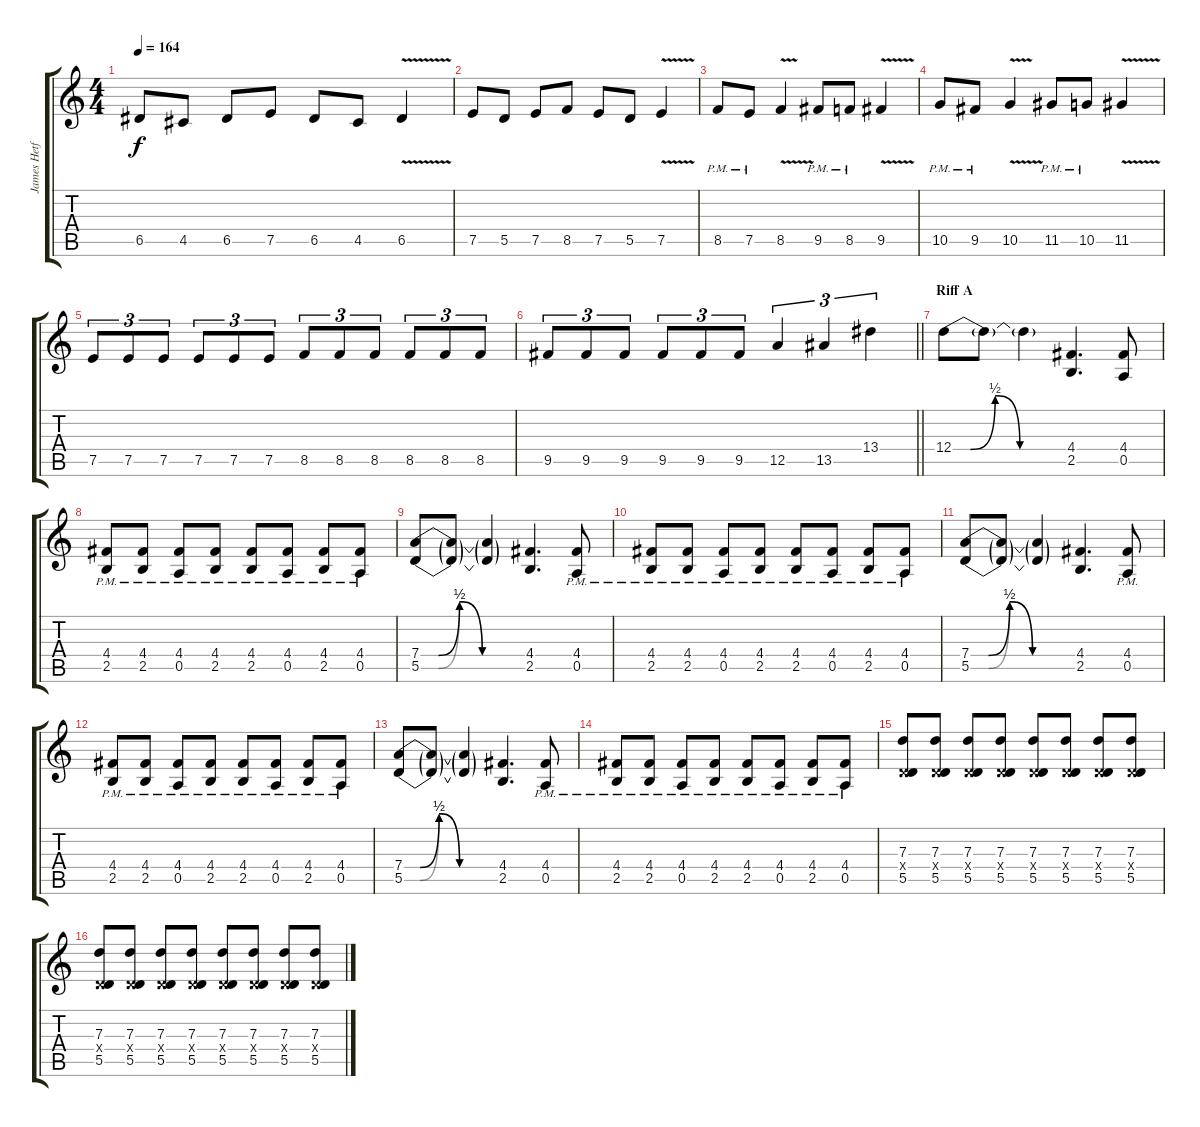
\track ("James Hetfield" "James Hetf") {instrument distortionguitar}
\staff {score tabs}
\tuning (E4 B3 G3 D3 A2 E2) {hide}
\ts (4 4)
\tempo 164
\clef g2
\ks c
6.5.8{dy f} 4.5.8 6.5.8 7.5.8 6.5.8 4.5.8 6.5{v}.4 |
7.5.8 5.5.8 7.5.8 8.5.8 7.5.8 5.5.8 7.5{v}.4 |
8.5{pm}.8 7.5{pm}.8 8.5{v}.4 9.5{pm}.8 8.5{pm}.8 9.5{v}.4 |
10.5{pm}.8 9.5{pm}.8 10.5{v}.4 11.5{pm}.8 10.5{pm}.8 11.5{v}.4 |
7.5.8{tu (3 2)} 7.5.8{tu (3 2)} 7.5.8{tu (3 2)} 7.5.8{tu (3 2)} 7.5.8{tu (3 2)} 7.5.8{tu (3 2)} 8.5.8{tu (3 2)} 8.5.8{tu (3 2)} 8.5.8{tu (3 2)} 8.5.8{tu (3 2)} 8.5.8{tu (3 2)} 8.5.8{tu (3 2)} |
\barLineRight lightlight
9.5.8{tu (3 2)} 9.5.8{tu (3 2)} 9.5.8{tu (3 2)} 9.5.8{tu (3 2)} 9.5.8{tu (3 2)} 9.5.8{tu (3 2)} 12.5.4{tu (3 2)} 13.5.4{tu (3 2)} 13.4.4{tu (3 2)} |
\section ("" "Riff A")
12.4{be (custom 0 0 9 0 22 2 35 0 60 0)}.8 12.4{t}.8 12.4{t}.4 (4.4 2.5).4{d} (4.4 0.5).8 |
(4.4{pm} 2.5{pm}).8 (4.4{pm} 2.5{pm}).8 (4.4{pm} 0.5{pm}).8 (4.4{pm} 2.5{pm}).8 (4.4{pm} 2.5{pm}).8 (4.4{pm} 0.5{pm}).8 (4.4{pm} 2.5{pm}).8 (4.4{pm} 0.5{pm}).8 |
(7.4{be (custom 0 0 10 0 22 2 35 0 45 0 60 0)} 5.5{be (custom 0 0 10 0 22 2 35 0 60 0)}).8 (7.4{t} 5.5{t}).8 (7.4{t} 5.5{t}).4 (4.4 2.5).4{d} (4.4{pm} 0.5{pm}).8 |
(4.4{pm} 2.5{pm}).8 (4.4{pm} 2.5{pm}).8 (4.4{pm} 0.5{pm}).8 (4.4{pm} 2.5{pm}).8 (4.4{pm} 2.5{pm}).8 (4.4{pm} 0.5{pm}).8 (4.4{pm} 2.5{pm}).8 (4.4{pm} 0.5{pm}).8 |
(7.4{be (custom 0 0 10 0 22 2 35 0 45 0 60 0)} 5.5{be (custom 0 0 10 0 22 2 35 0 60 0)}).8 (7.4{t} 5.5{t}).8 (7.4{t} 5.5{t}).4 (4.4 2.5).4{d} (4.4{pm} 0.5{pm}).8 |
(4.4{pm} 2.5{pm}).8 (4.4{pm} 2.5{pm}).8 (4.4{pm} 0.5{pm}).8 (4.4{pm} 2.5{pm}).8 (4.4{pm} 2.5{pm}).8 (4.4{pm} 0.5{pm}).8 (4.4{pm} 2.5{pm}).8 (4.4{pm} 0.5{pm}).8 |
(7.4{be (custom 0 0 10 0 22 2 35 0 45 0 60 0)} 5.5{be (custom 0 0 10 0 22 2 35 0 60 0)}).8 (7.4{t} 5.5{t}).8 (7.4{t} 5.5{t}).4 (4.4 2.5).4{d} (4.4{pm} 0.5{pm}).8 |
(4.4{pm} 2.5{pm}).8 (4.4{pm} 2.5{pm}).8 (4.4{pm} 0.5{pm}).8 (4.4{pm} 2.5{pm}).8 (4.4{pm} 2.5{pm}).8 (4.4{pm} 0.5{pm}).8 (4.4{pm} 2.5{pm}).8 (4.4{pm} 0.5{pm}).8 |
(7.3 0.4{x} 5.5).8 (7.3 0.4{x} 5.5).8 (7.3 0.4{x} 5.5).8 (7.3 0.4{x} 5.5).8 (7.3 0.4{x} 5.5).8 (7.3 0.4{x} 5.5).8 (7.3 0.4{x} 5.5).8 (7.3 0.4{x} 5.5).8 |
(7.3 0.4{x} 5.5).8 (7.3 0.4{x} 5.5).8 (7.3 0.4{x} 5.5).8 (7.3 0.4{x} 5.5).8 (7.3 0.4{x} 5.5).8 (7.3 0.4{x} 5.5).8 (7.3 0.4{x} 5.5).8 (7.3 0.4{x} 5.5).8
